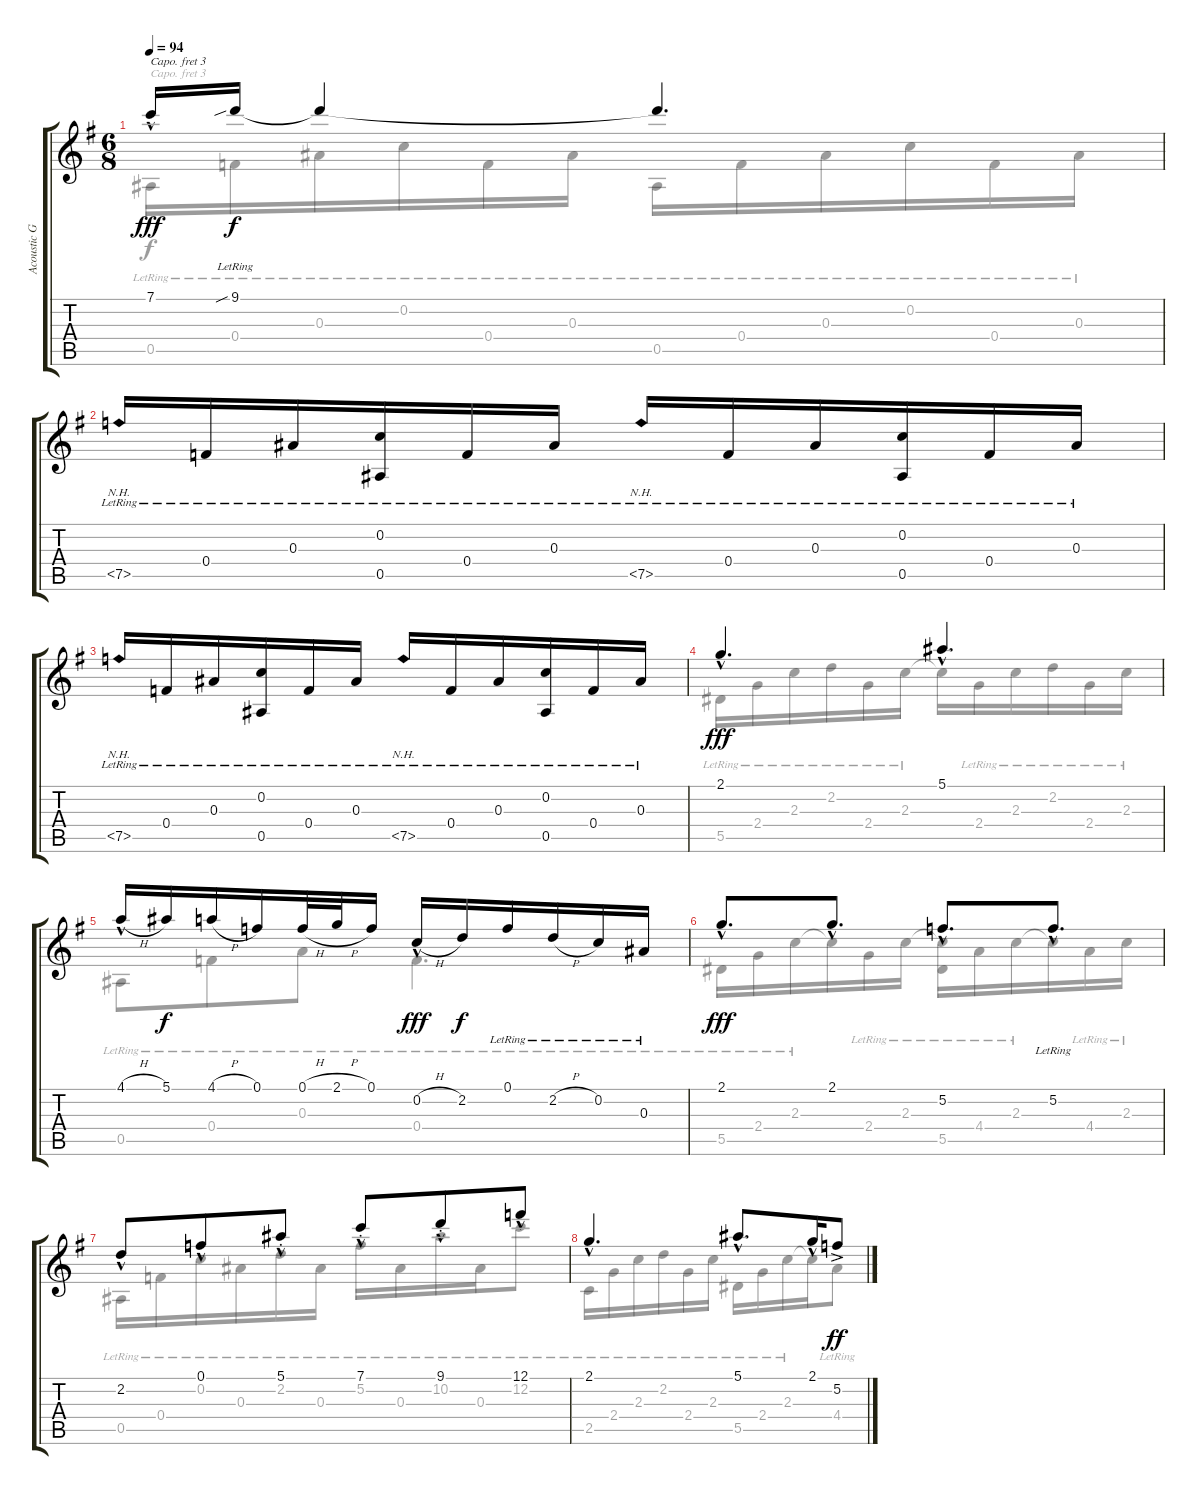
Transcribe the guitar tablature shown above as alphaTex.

\track ("Acoustic Guitar" "Acoustic G") {instrument acousticguitarsteel}
\staff {score tabs}
\capo 3
\tuning (D4 A3 G3 D3 G2 D2) {hide}
\voice
\ts (6 8)
\tempo 94
\clef g2
\ks g
7.1{hac}.16{dy fff} 9.1{sib lr}.16{dy f} 9.1{t}.4 9.1{t}.4{d} |
7.5{nh lr}.16 0.4{lr}.16 0.3{lr}.16 (0.2{lr} 0.5{lr}).16 0.4{lr}.16 0.3{lr}.16 7.5{nh lr}.16 0.4{lr}.16 0.3{lr}.16 (0.2{lr} 0.5{lr}).16 0.4{lr}.16 0.3{lr}.16 |
7.5{nh lr}.16 0.4{lr}.16 0.3{lr}.16 (0.2{lr} 0.5{lr}).16 0.4{lr}.16 0.3{lr}.16 7.5{nh lr}.16 0.4{lr}.16 0.3{lr}.16 (0.2{lr} 0.5{lr}).16 0.4{lr}.16 0.3{lr}.16 |
2.1{hac}.4{d dy fff} 5.1{hac}.4{d} |
4.1{h hac}.16 5.1.16{dy f} 4.1{h}.16 0.1.16 0.1{h}.32 2.1{h}.32 0.1.16 0.2{h hac}.16{dy fff} 2.2.16{dy f} 0.1{lr}.16 2.2{h lr}.16 0.2{lr}.16 0.3{lr}.16 |
2.1{hac}.8{d dy fff} 2.1{hac}.8{d} 5.2{hac}.8{d} 5.2{hac lr}.8{d} |
2.2{hac}.8 0.1{hac}.8 5.1{hac st}.8 7.1{hac st}.8 9.1{hac st}.8 12.1{hac}.8 |
2.1{hac}.4{d} 5.1{hac}.8{d} 2.1{hac}.16 5.2{ac}.8{dy ff}
\voice
\clef g2
\ottava regular
\simile none
\ks g
0.5{lr}.16{dy f} 0.4{lr}.16 0.3{lr}.16 0.2{lr}.16 0.4{lr}.16 0.3{lr}.16 0.5{lr}.16 0.4{lr}.16 0.3{lr}.16 0.2{lr}.16 0.4{lr}.16 0.3{lr}.16 |
|
|
5.5{lr}.16 2.4{lr}.16 2.3{lr}.16 2.2{lr}.16 2.4{lr}.16 2.3{lr}.16 2.3{t}.16 2.4{lr}.16 2.3{lr}.16 2.2{lr}.16 2.4{lr}.16 2.3{lr}.16 |
0.5{lr}.8 0.4{lr}.8 0.3{lr}.8 0.4{lr}.4{d} |
5.5{lr}.16 2.4{lr}.16 2.3{lr}.16 2.3{t}.16 2.4{lr}.16 2.3{lr}.16 (2.3{t} 5.5{lr}).16 4.4{lr}.16 2.3{lr}.16 2.3{t}.16 4.4{lr}.16 2.3{lr}.16 |
0.5{lr}.16 0.4{lr}.16 0.2{lr}.16 0.3{lr}.16 2.2{lr}.16 0.3{lr}.16 5.2{lr}.16 0.3{lr}.16 10.2{lr}.16 0.3{lr}.16 12.2{lr}.8 |
2.5{lr}.16 2.4{lr}.16 2.3{lr}.16 2.2{lr}.16 2.4{lr}.16 2.3{lr}.16 5.5{lr}.16 2.4{lr}.16 2.3{lr}.16 2.3{t}.16 4.4{lr}.8
